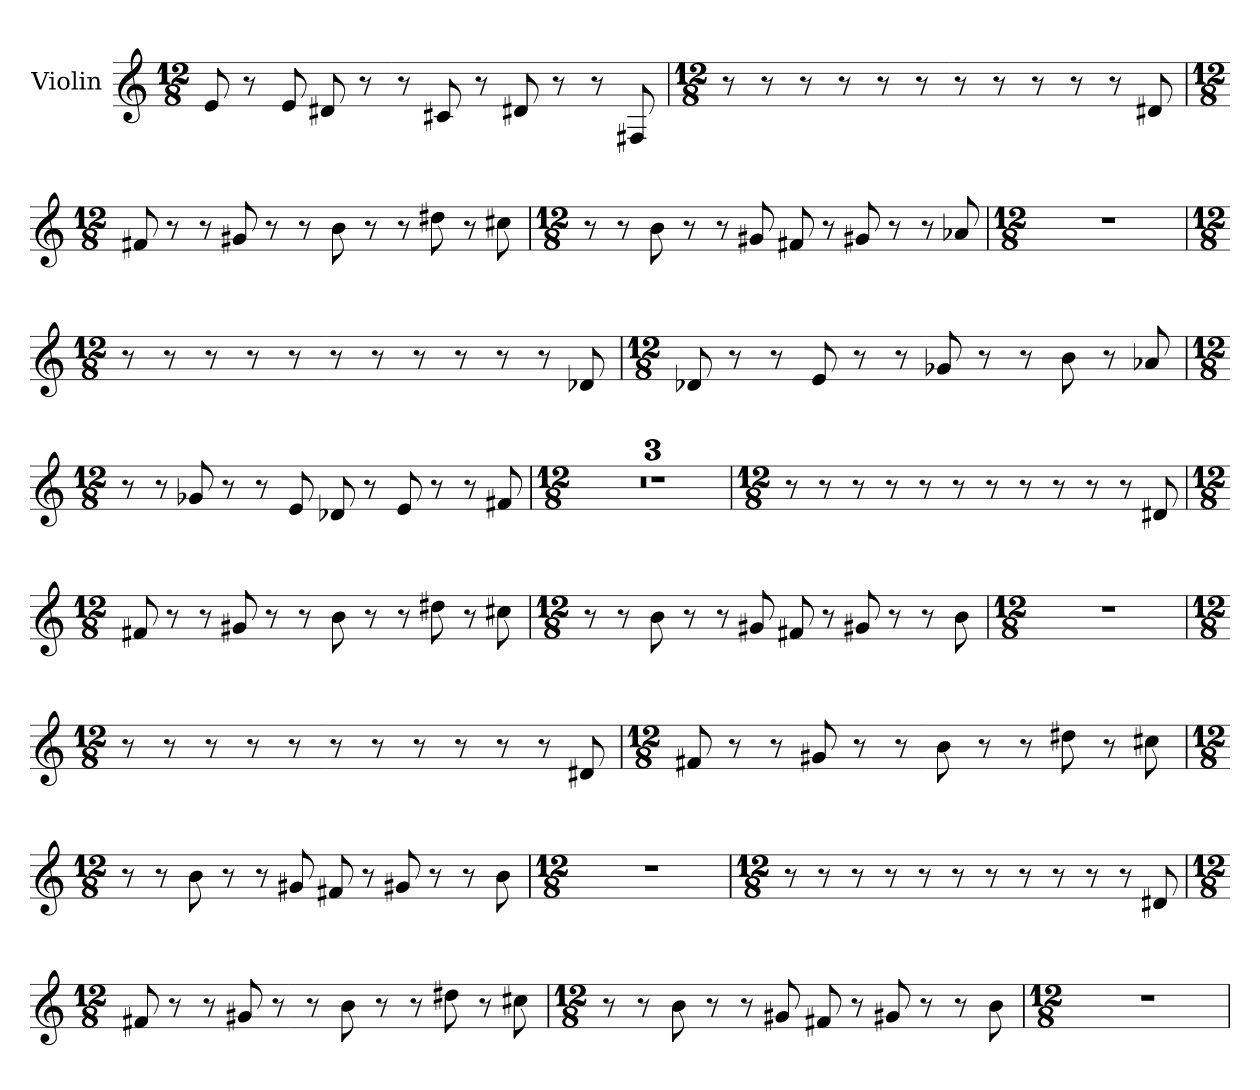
**kern
*part1
*staff1
*I"Violin
*I'Vln
*M12/8
=
8e
8r
8e
8d#X
8r
8r
8c#X
8r
8d#X
8r
8r
8F#X
=
*M12/8
8r
8r
8r
8r
8r
8r
8r
8r
8r
8r
8r
8d#X
=
*M12/8
8f#X
8r
8r
8g#X
8r
8r
8b
8r
8r
8dd#X
8r
8cc#X
=
*M12/8
8r
8r
8b
8r
8r
8g#X
8f#X
8r
8g#X
8r
8r
8a-X
=
*M12/8
1.r
=
*M12/8
8r
8r
8r
8r
8r
8r
8r
8r
8r
8r
8r
8d-X
=
*M12/8
8d-X
8r
8r
8e
8r
8r
8g-X
8r
8r
8b
8r
8a-X
=
*M12/8
8r
8r
8g-X
8r
8r
8e
8d-X
8r
8e
8r
8r
8f#X
=
*M12/8
1.r
=
*M12/8
1.r
=
*M12/8
1.r
=
*M12/8
8r
8r
8r
8r
8r
8r
8r
8r
8r
8r
8r
8d#X
=
*M12/8
8f#X
8r
8r
8g#X
8r
8r
8b
8r
8r
8dd#X
8r
8cc#X
=
*M12/8
8r
8r
8b
8r
8r
8g#X
8f#X
8r
8g#X
8r
8r
8b
=
*M12/8
1.r
=
*M12/8
8r
8r
8r
8r
8r
8r
8r
8r
8r
8r
8r
8d#X
=
*M12/8
8f#X
8r
8r
8g#X
8r
8r
8b
8r
8r
8dd#X
8r
8cc#X
=
*M12/8
8r
8r
8b
8r
8r
8g#X
8f#X
8r
8g#X
8r
8r
8b
=
*M12/8
1.r
=
*M12/8
8r
8r
8r
8r
8r
8r
8r
8r
8r
8r
8r
8d#X
=
*M12/8
8f#X
8r
8r
8g#X
8r
8r
8b
8r
8r
8dd#X
8r
8cc#X
=
*M12/8
8r
8r
8b
8r
8r
8g#X
8f#X
8r
8g#X
8r
8r
8b
=
*M12/8
1.r
=
*-
